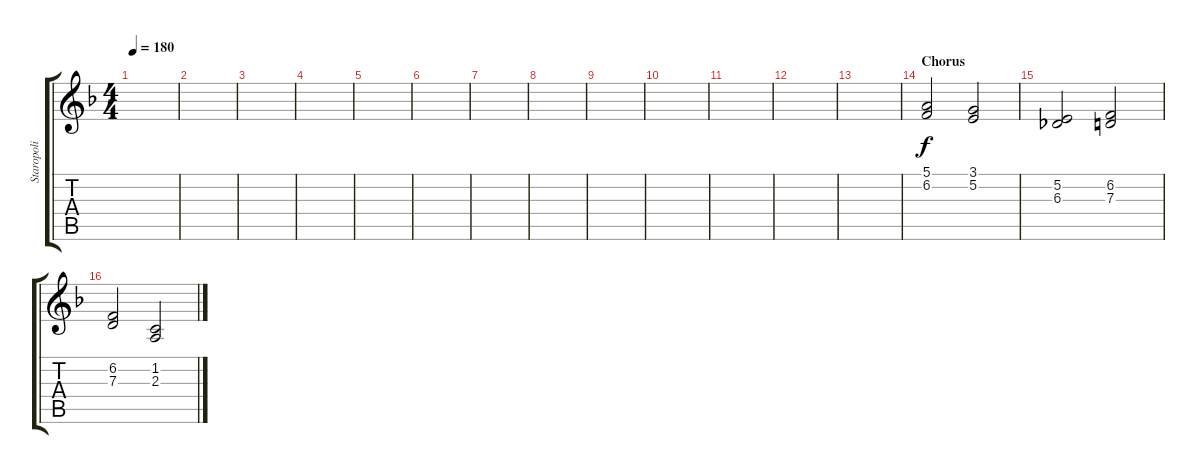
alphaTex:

\track ("Staropoli 2" "Staropoli ") {instrument stringensemble1}
\staff {score tabs}
\tuning (E4 B3 G3 D3 A2 E2) {hide}
\ts (4 4)
\tempo 180
\clef g2
\ks dminor
|
|
|
|
|
|
|
|
|
|
|
|
|
\section ("" "Chorus")
(5.1 6.2).2 (3.1 5.2).2 |
(5.2 6.3).2 (6.2 7.3).2 |
(6.2 7.3).2 (1.2 2.3).2
